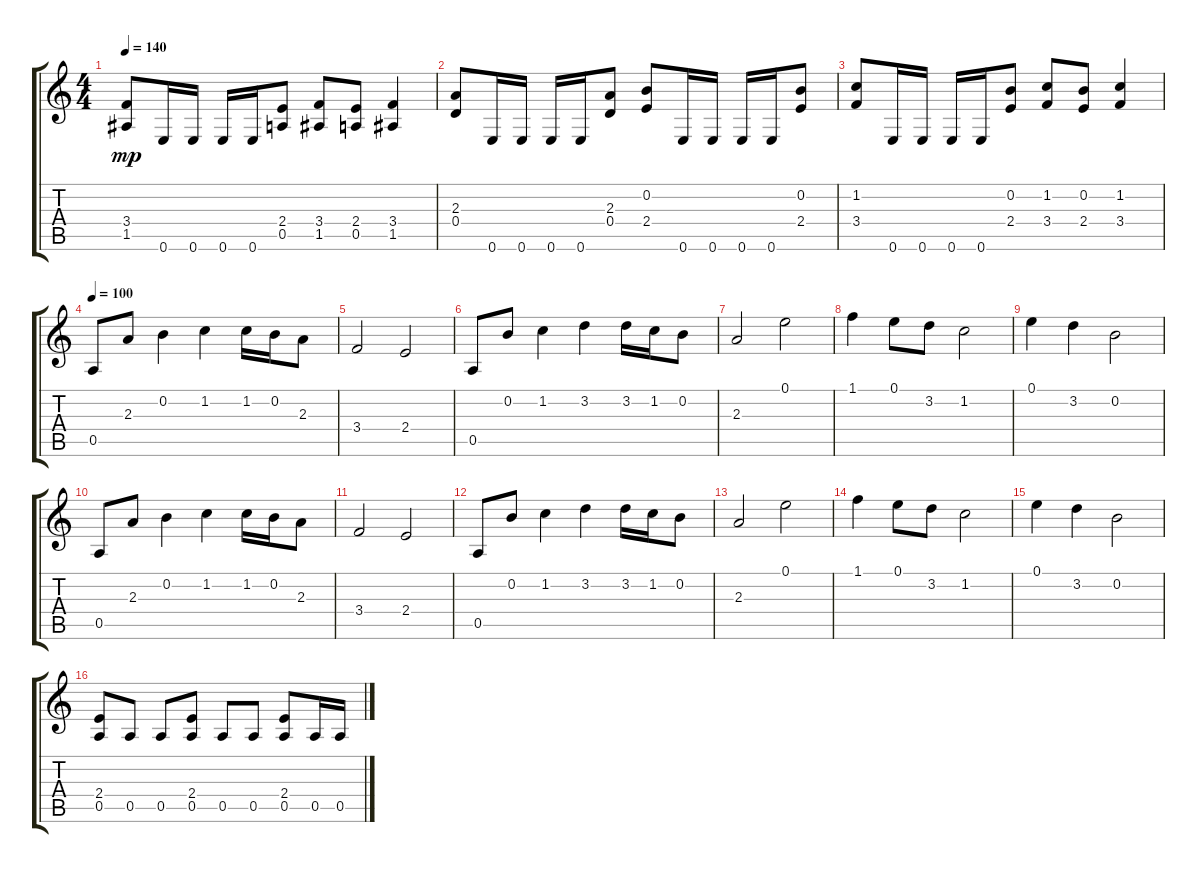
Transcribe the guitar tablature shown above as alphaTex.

\track "" {instrument overdrivenguitar}
\staff {score tabs}
\tuning (E4 B3 G3 D3 A2 E2) {hide}
\ts (4 4)
\tempo 140
\clef g2
\ks c
(3.4 1.5).8{dy mp} 0.6.16 0.6.16 0.6.16 0.6.16 (2.4 0.5).8 (3.4 1.5).8 (2.4 0.5).8 (3.4 1.5).4 |
(2.3 0.4).8 0.6.16 0.6.16 0.6.16 0.6.16 (2.3 0.4).8 (0.2 2.4).8 0.6.16 0.6.16 0.6.16 0.6.16 (0.2 2.4).8 |
(1.2 3.4).8 0.6.16 0.6.16 0.6.16 0.6.16 (0.2 2.4).8 (1.2 3.4).8 (0.2 2.4).8 (1.2 3.4).4 |
\tempo 100
0.5.8 2.3.8 0.2.4 1.2.4 1.2.16 0.2.16 2.3.8 |
3.4.2 2.4.2 |
0.5.8 0.2.8 1.2.4 3.2.4 3.2.16 1.2.16 0.2.8 |
2.3.2 0.1.2 |
1.1.4 0.1.8 3.2.8 1.2.2 |
0.1.4 3.2.4 0.2.2 |
0.5.8 2.3.8 0.2.4 1.2.4 1.2.16 0.2.16 2.3.8 |
3.4.2 2.4.2 |
0.5.8 0.2.8 1.2.4 3.2.4 3.2.16 1.2.16 0.2.8 |
2.3.2 0.1.2 |
1.1.4 0.1.8 3.2.8 1.2.2 |
0.1.4 3.2.4 0.2.2 |
(2.4 0.5).8 0.5.8 0.5.8 (2.4 0.5).8 0.5.8 0.5.8 (2.4 0.5).8 0.5.16 0.5.16
